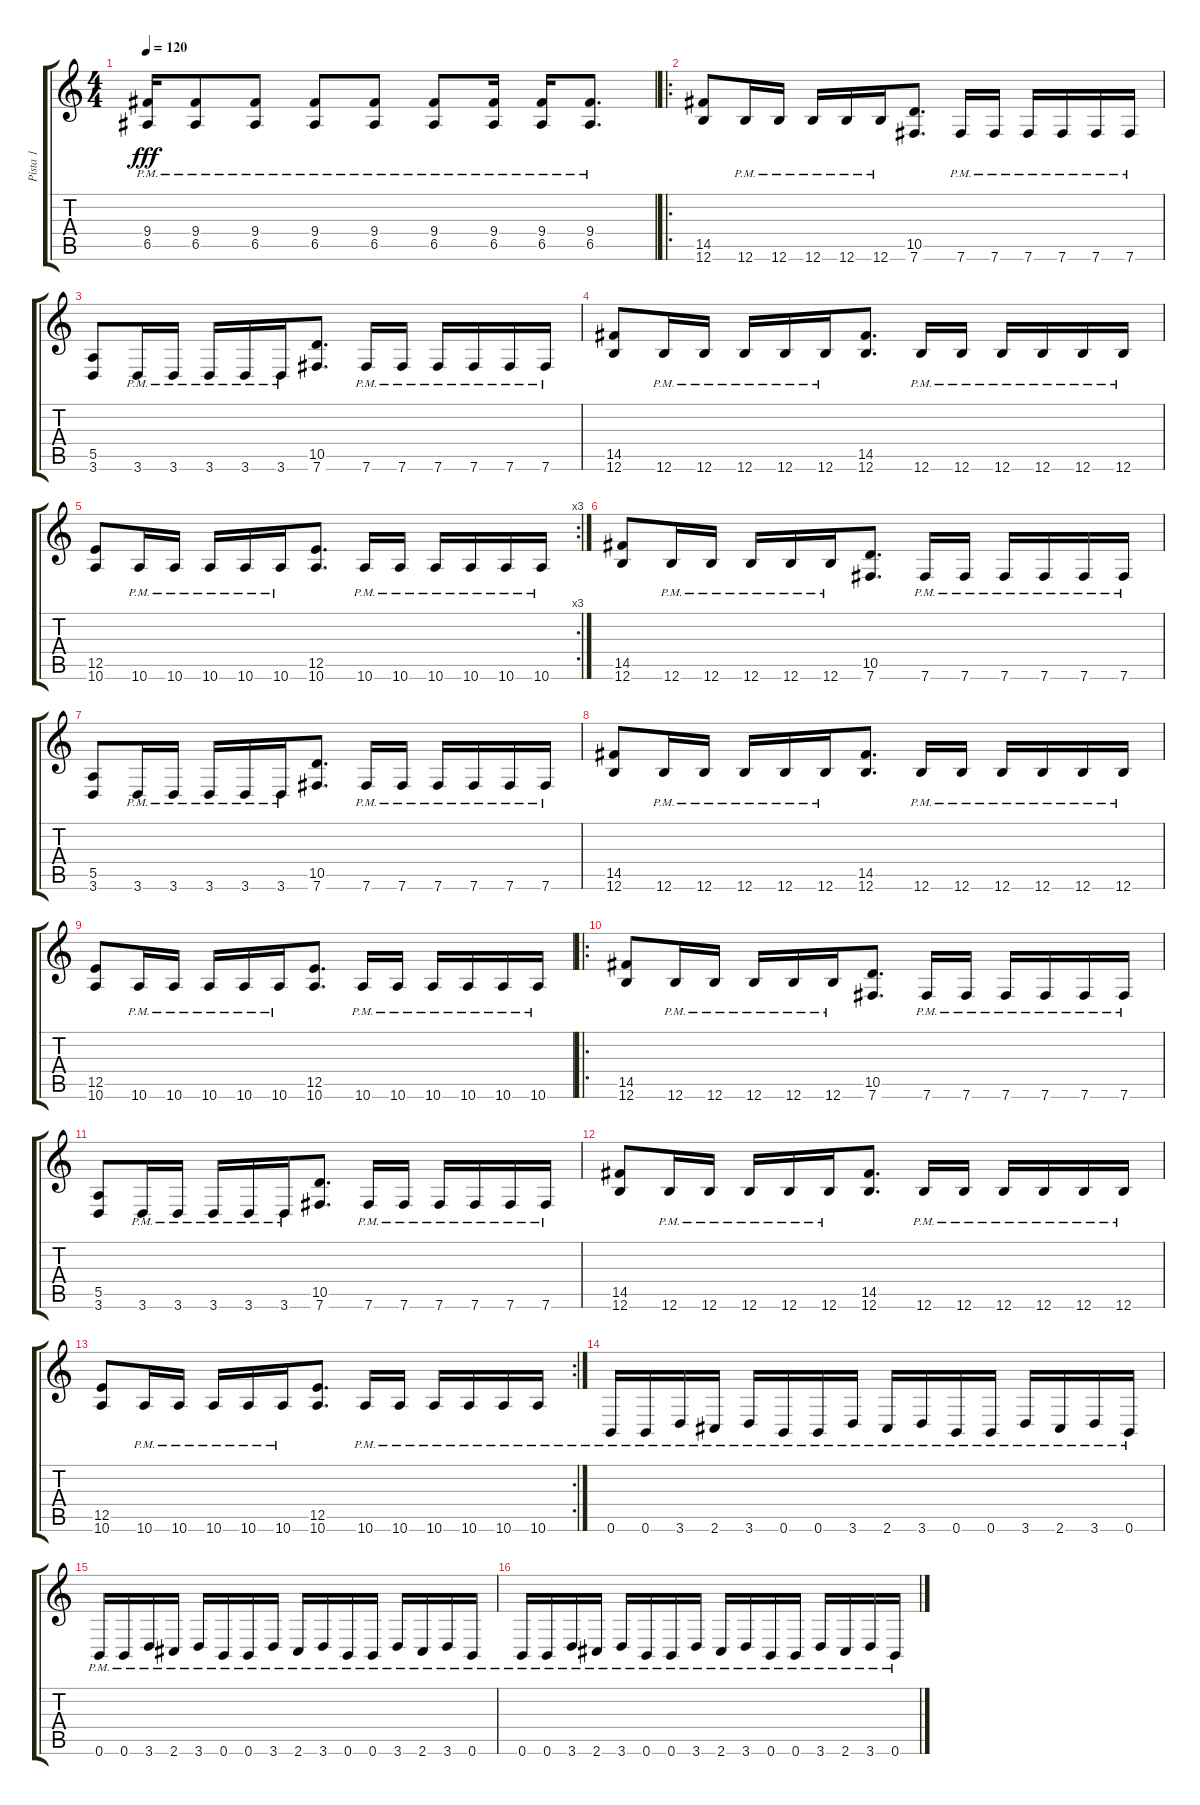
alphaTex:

\track ("Pista 1" "Pista 1") {instrument distortionguitar}
\staff {score tabs}
\tuning (B3 Gb3 D3 A2 E2 B1) {hide}
\ts (4 4)
\tempo 120
\clef g2
\ks c
(9.4{pm} 6.5{pm}).16{dy fff} (9.4{pm} 6.5{pm}).8 (9.4{pm} 6.5{pm}).8 (9.4{pm} 6.5{pm}).8 (9.4{pm} 6.5{pm}).8 (9.4{pm} 6.5{pm}).8 (9.4{pm} 6.5{pm}).16 (9.4{pm} 6.5{pm}).16 (9.4{pm} 6.5{pm}).8{d} |
\ro
(14.5 12.6).8 12.6{pm}.16 12.6{pm}.16 12.6{pm}.16 12.6{pm}.16 12.6{pm}.16 (10.5 7.6).8{d} 7.6{pm}.16 7.6{pm}.16 7.6{pm}.16 7.6{pm}.16 7.6{pm}.16 7.6{pm}.16 |
(5.5 3.6).8 3.6{pm}.16 3.6{pm}.16 3.6{pm}.16 3.6{pm}.16 3.6{pm}.16 (10.5 7.6).8{d} 7.6{pm}.16 7.6{pm}.16 7.6{pm}.16 7.6{pm}.16 7.6{pm}.16 7.6{pm}.16 |
(14.5 12.6).8 12.6{pm}.16 12.6{pm}.16 12.6{pm}.16 12.6{pm}.16 12.6{pm}.16 (14.5 12.6).8{d} 12.6{pm}.16 12.6{pm}.16 12.6{pm}.16 12.6{pm}.16 12.6{pm}.16 12.6{pm}.16 |
\rc 3
(12.5 10.6).8 10.6{pm}.16 10.6{pm}.16 10.6{pm}.16 10.6{pm}.16 10.6{pm}.16 (12.5 10.6).8{d} 10.6{pm}.16 10.6{pm}.16 10.6{pm}.16 10.6{pm}.16 10.6{pm}.16 10.6{pm}.16 |
(14.5 12.6).8 12.6{pm}.16 12.6{pm}.16 12.6{pm}.16 12.6{pm}.16 12.6{pm}.16 (10.5 7.6).8{d} 7.6{pm}.16 7.6{pm}.16 7.6{pm}.16 7.6{pm}.16 7.6{pm}.16 7.6{pm}.16 |
(5.5 3.6).8 3.6{pm}.16 3.6{pm}.16 3.6{pm}.16 3.6{pm}.16 3.6{pm}.16 (10.5 7.6).8{d} 7.6{pm}.16 7.6{pm}.16 7.6{pm}.16 7.6{pm}.16 7.6{pm}.16 7.6{pm}.16 |
(14.5 12.6).8 12.6{pm}.16 12.6{pm}.16 12.6{pm}.16 12.6{pm}.16 12.6{pm}.16 (14.5 12.6).8{d} 12.6{pm}.16 12.6{pm}.16 12.6{pm}.16 12.6{pm}.16 12.6{pm}.16 12.6{pm}.16 |
(12.5 10.6).8 10.6{pm}.16 10.6{pm}.16 10.6{pm}.16 10.6{pm}.16 10.6{pm}.16 (12.5 10.6).8{d} 10.6{pm}.16 10.6{pm}.16 10.6{pm}.16 10.6{pm}.16 10.6{pm}.16 10.6{pm}.16 |
\ro
(14.5 12.6).8 12.6{pm}.16 12.6{pm}.16 12.6{pm}.16 12.6{pm}.16 12.6{pm}.16 (10.5 7.6).8{d} 7.6{pm}.16 7.6{pm}.16 7.6{pm}.16 7.6{pm}.16 7.6{pm}.16 7.6{pm}.16 |
(5.5 3.6).8 3.6{pm}.16 3.6{pm}.16 3.6{pm}.16 3.6{pm}.16 3.6{pm}.16 (10.5 7.6).8{d} 7.6{pm}.16 7.6{pm}.16 7.6{pm}.16 7.6{pm}.16 7.6{pm}.16 7.6{pm}.16 |
(14.5 12.6).8 12.6{pm}.16 12.6{pm}.16 12.6{pm}.16 12.6{pm}.16 12.6{pm}.16 (14.5 12.6).8{d} 12.6{pm}.16 12.6{pm}.16 12.6{pm}.16 12.6{pm}.16 12.6{pm}.16 12.6{pm}.16 |
\rc 2
(12.5 10.6).8 10.6{pm}.16 10.6{pm}.16 10.6{pm}.16 10.6{pm}.16 10.6{pm}.16 (12.5 10.6).8{d} 10.6{pm}.16 10.6{pm}.16 10.6{pm}.16 10.6{pm}.16 10.6{pm}.16 10.6{pm}.16 |
0.6{pm}.16 0.6{pm}.16 3.6{pm}.16 2.6{pm}.16 3.6{pm}.16 0.6{pm}.16 0.6{pm}.16 3.6{pm}.16 2.6{pm}.16 3.6{pm}.16 0.6{pm}.16 0.6{pm}.16 3.6{pm}.16 2.6{pm}.16 3.6{pm}.16 0.6{pm}.16 |
0.6{pm}.16 0.6{pm}.16 3.6{pm}.16 2.6{pm}.16 3.6{pm}.16 0.6{pm}.16 0.6{pm}.16 3.6{pm}.16 2.6{pm}.16 3.6{pm}.16 0.6{pm}.16 0.6{pm}.16 3.6{pm}.16 2.6{pm}.16 3.6{pm}.16 0.6{pm}.16 |
0.6{pm}.16 0.6{pm}.16 3.6{pm}.16 2.6{pm}.16 3.6{pm}.16 0.6{pm}.16 0.6{pm}.16 3.6{pm}.16 2.6{pm}.16 3.6{pm}.16 0.6{pm}.16 0.6{pm}.16 3.6{pm}.16 2.6{pm}.16 3.6{pm}.16 0.6{pm}.16
